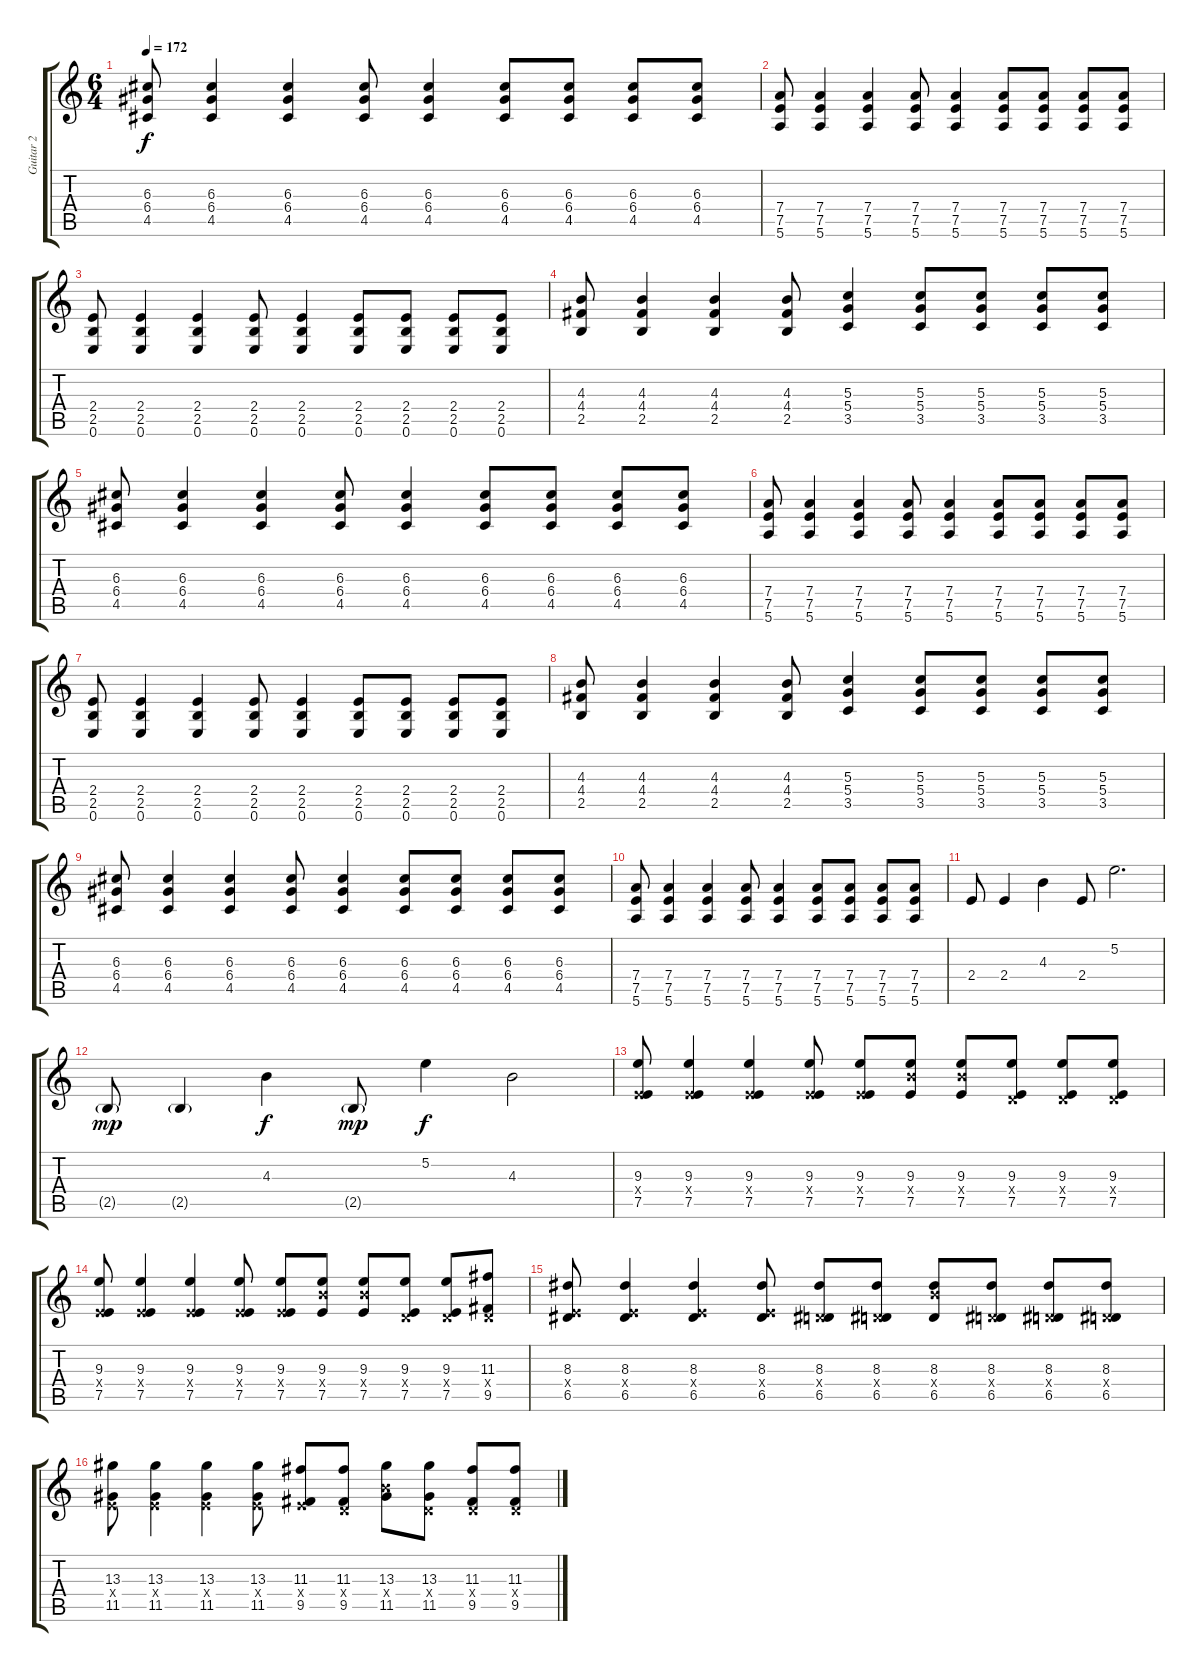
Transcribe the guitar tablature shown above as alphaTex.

\track ("Guitar 2" "Guitar 2") {instrument acousticguitarsteel}
\staff {score tabs}
\tuning (E4 B3 G3 D3 A2 E2) {hide}
\ts (6 4)
\tempo 172
\clef g2
\ks c
(6.3 6.4 4.5).8{dy f volume 14 instrument distortionguitar} (6.3 6.4 4.5).4 (6.3 6.4 4.5).4 (6.3 6.4 4.5).8 (6.3 6.4 4.5).4 (6.3 6.4 4.5).8 (6.3 6.4 4.5).8 (6.3 6.4 4.5).8 (6.3 6.4 4.5).8 |
(7.4 7.5 5.6).8{instrument distortionguitar} (7.4 7.5 5.6).4 (7.4 7.5 5.6).4 (7.4 7.5 5.6).8 (7.4 7.5 5.6).4 (7.4 7.5 5.6).8 (7.4 7.5 5.6).8 (7.4 7.5 5.6).8 (7.4 7.5 5.6).8 |
(2.4 2.5 0.6).8{instrument distortionguitar} (2.4 2.5 0.6).4 (2.4 2.5 0.6).4 (2.4 2.5 0.6).8 (2.4 2.5 0.6).4 (2.4 2.5 0.6).8 (2.4 2.5 0.6).8 (2.4 2.5 0.6).8 (2.4 2.5 0.6).8 |
(4.3 4.4 2.5).8{instrument distortionguitar} (4.3 4.4 2.5).4 (4.3 4.4 2.5).4 (4.3 4.4 2.5).8 (5.3 5.4 3.5).4 (5.3 5.4 3.5).8 (5.3 5.4 3.5).8 (5.3 5.4 3.5).8 (5.3 5.4 3.5).8 |
(6.3 6.4 4.5).8{instrument distortionguitar} (6.3 6.4 4.5).4 (6.3 6.4 4.5).4 (6.3 6.4 4.5).8 (6.3 6.4 4.5).4 (6.3 6.4 4.5).8 (6.3 6.4 4.5).8 (6.3 6.4 4.5).8 (6.3 6.4 4.5).8 |
(7.4 7.5 5.6).8{instrument distortionguitar} (7.4 7.5 5.6).4 (7.4 7.5 5.6).4 (7.4 7.5 5.6).8 (7.4 7.5 5.6).4 (7.4 7.5 5.6).8 (7.4 7.5 5.6).8 (7.4 7.5 5.6).8 (7.4 7.5 5.6).8 |
(2.4 2.5 0.6).8{instrument distortionguitar} (2.4 2.5 0.6).4 (2.4 2.5 0.6).4 (2.4 2.5 0.6).8 (2.4 2.5 0.6).4 (2.4 2.5 0.6).8 (2.4 2.5 0.6).8 (2.4 2.5 0.6).8 (2.4 2.5 0.6).8 |
(4.3 4.4 2.5).8{instrument distortionguitar} (4.3 4.4 2.5).4 (4.3 4.4 2.5).4 (4.3 4.4 2.5).8 (5.3 5.4 3.5).4 (5.3 5.4 3.5).8 (5.3 5.4 3.5).8 (5.3 5.4 3.5).8 (5.3 5.4 3.5).8 |
(6.3 6.4 4.5).8{instrument distortionguitar} (6.3 6.4 4.5).4 (6.3 6.4 4.5).4 (6.3 6.4 4.5).8 (6.3 6.4 4.5).4 (6.3 6.4 4.5).8 (6.3 6.4 4.5).8 (6.3 6.4 4.5).8 (6.3 6.4 4.5).8 |
(7.4 7.5 5.6).8{instrument distortionguitar} (7.4 7.5 5.6).4 (7.4 7.5 5.6).4 (7.4 7.5 5.6).8 (7.4 7.5 5.6).4 (7.4 7.5 5.6).8 (7.4 7.5 5.6).8 (7.4 7.5 5.6).8 (7.4 7.5 5.6).8 |
2.4.8{volume 11 instrument acousticguitarsteel} 2.4.4 4.3.4 2.4.8 5.2.2{d} |
2.5{g}.8{dy mp} 2.5{g}.4 4.3.4{dy f} 2.5{g}.8{dy mp} 5.2.4{dy f} 4.3.2 |
(9.3 2.4{x} 7.5).8{volume 12 instrument distortionguitar} (9.3 2.4{x} 7.5).4 (9.3 2.4{x} 7.5).4 (9.3 2.4{x} 7.5).8 (9.3 2.4{x} 7.5).8 (9.3 9.4{x} 7.5).8 (9.3 9.4{x} 7.5).8 (9.3 0.4{x} 7.5).8 (9.3 0.4{x} 7.5).8 (9.3 0.4{x} 7.5).8 |
(9.3 2.4{x} 7.5).8{volume 14 instrument distortionguitar} (9.3 2.4{x} 7.5).4 (9.3 2.4{x} 7.5).4 (9.3 2.4{x} 7.5).8 (9.3 2.4{x} 7.5).8 (9.3 9.4{x} 7.5).8 (9.3 9.4{x} 7.5).8 (9.3 0.4{x} 7.5).8 (9.3 0.4{x} 7.5).8 (11.3 0.4{x} 9.5).8 |
(8.3 2.4{x} 6.5).8{volume 14 instrument distortionguitar} (8.3 2.4{x} 6.5).4 (8.3 2.4{x} 6.5).4 (8.3 2.4{x} 6.5).8 (8.3 0.4{x} 6.5).8 (8.3 0.4{x} 6.5).8 (8.3 9.4{x} 6.5).8 (8.3 0.4{x} 6.5).8 (8.3 0.4{x} 6.5).8 (8.3 0.4{x} 6.5).8 |
(13.3 2.4{x} 11.5).8{volume 14 instrument distortionguitar} (13.3 2.4{x} 11.5).4 (13.3 2.4{x} 11.5).4 (13.3 2.4{x} 11.5).8 (11.3 2.4{x} 9.5).8 (11.3 0.4{x} 9.5).8 (13.3 9.4{x} 11.5).8 (13.3 0.4{x} 11.5).8 (11.3 0.4{x} 9.5).8 (11.3 0.4{x} 9.5).8
